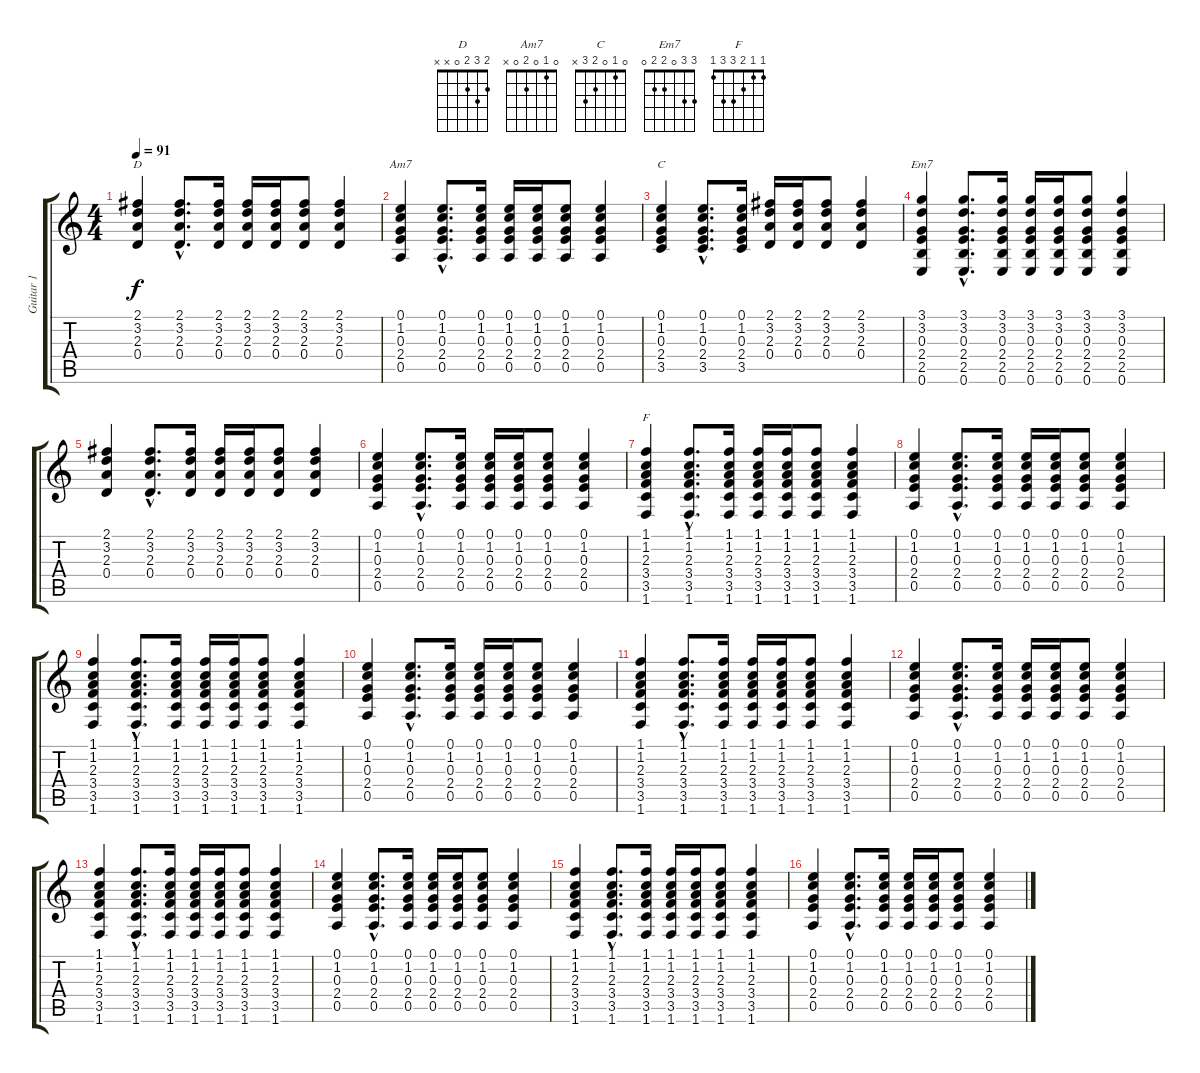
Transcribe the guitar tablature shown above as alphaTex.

\track ("Guitar 1" "Guitar 1") {instrument electricguitarclean}
\staff {score tabs}
\tuning (E4 B3 G3 D3 A2 E2) {hide}
\chord ("D" 2 3 2 0 x x)
\chord ("Am7" 0 1 0 2 0 x)
\chord ("C" 0 1 0 2 3 x)
\chord ("Em7" 3 3 0 2 2 0)
\chord ("F" 1 1 2 3 3 1)
\ts (4 4)
\tempo 91
\clef g2
\ks c
(2.1 3.2 2.3 0.4).4{ch "D" dy f} (2.1{hac} 3.2{hac} 2.3{hac} 0.4{hac}).8{d} (2.1 3.2 2.3 0.4).16 (2.1 3.2 2.3 0.4).16 (2.1 3.2 2.3 0.4).16 (2.1 3.2 2.3 0.4).8 (2.1 3.2 2.3 0.4).4 |
(0.1 1.2 0.3 2.4 0.5).4{ch "Am7"} (0.1{hac} 1.2{hac} 0.3{hac} 2.4{hac} 0.5{hac}).8{d} (0.1 1.2 0.3 2.4 0.5).16 (0.1 1.2 0.3 2.4 0.5).16 (0.1 1.2 0.3 2.4 0.5).16 (0.1 1.2 0.3 2.4 0.5).8 (0.1 1.2 0.3 2.4 0.5).4 |
(0.1 1.2 0.3 2.4 3.5).4{ch "C"} (0.1{hac} 1.2{hac} 0.3{hac} 2.4{hac} 3.5{hac}).8{d} (0.1 1.2 0.3 2.4 3.5).16 (2.1 3.2 2.3 0.4).16 (2.1 3.2 2.3 0.4).16 (2.1 3.2 2.3 0.4).8 (2.1 3.2 2.3 0.4).4 |
(3.1 3.2 0.3 2.4 2.5 0.6).4{ch "Em7"} (3.1{hac} 3.2{hac} 0.3{hac} 2.4{hac} 2.5{hac} 0.6{hac}).8{d} (3.1 3.2 0.3 2.4 2.5 0.6).16 (3.1 3.2 0.3 2.4 2.5 0.6).16 (3.1 3.2 0.3 2.4 2.5 0.6).16 (3.1 3.2 0.3 2.4 2.5 0.6).8 (3.1 3.2 0.3 2.4 2.5 0.6).4 |
(2.1 3.2 2.3 0.4).4 (2.1{hac} 3.2{hac} 2.3{hac} 0.4{hac}).8{d} (2.1 3.2 2.3 0.4).16 (2.1 3.2 2.3 0.4).16 (2.1 3.2 2.3 0.4).16 (2.1 3.2 2.3 0.4).8 (2.1 3.2 2.3 0.4).4 |
(0.1 1.2 0.3 2.4 0.5).4 (0.1{hac} 1.2{hac} 0.3{hac} 2.4{hac} 0.5{hac}).8{d} (0.1 1.2 0.3 2.4 0.5).16 (0.1 1.2 0.3 2.4 0.5).16 (0.1 1.2 0.3 2.4 0.5).16 (0.1 1.2 0.3 2.4 0.5).8 (0.1 1.2 0.3 2.4 0.5).4 |
(1.1 1.2 2.3 3.4 3.5 1.6).4{ch "F"} (1.1{hac} 1.2{hac} 2.3{hac} 3.4{hac} 3.5{hac} 1.6{hac}).8{d} (1.1 1.2 2.3 3.4 3.5 1.6).16 (1.1 1.2 2.3 3.4 3.5 1.6).16 (1.1 1.2 2.3 3.4 3.5 1.6).16 (1.1 1.2 2.3 3.4 3.5 1.6).8 (1.1 1.2 2.3 3.4 3.5 1.6).4 |
(0.1 1.2 0.3 2.4 0.5).4 (0.1{hac} 1.2{hac} 0.3{hac} 2.4{hac} 0.5{hac}).8{d} (0.1 1.2 0.3 2.4 0.5).16 (0.1 1.2 0.3 2.4 0.5).16 (0.1 1.2 0.3 2.4 0.5).16 (0.1 1.2 0.3 2.4 0.5).8 (0.1 1.2 0.3 2.4 0.5).4 |
(1.1 1.2 2.3 3.4 3.5 1.6).4 (1.1{hac} 1.2{hac} 2.3{hac} 3.4{hac} 3.5{hac} 1.6{hac}).8{d} (1.1 1.2 2.3 3.4 3.5 1.6).16 (1.1 1.2 2.3 3.4 3.5 1.6).16 (1.1 1.2 2.3 3.4 3.5 1.6).16 (1.1 1.2 2.3 3.4 3.5 1.6).8 (1.1 1.2 2.3 3.4 3.5 1.6).4 |
(0.1 1.2 0.3 2.4 0.5).4 (0.1{hac} 1.2{hac} 0.3{hac} 2.4{hac} 0.5{hac}).8{d} (0.1 1.2 0.3 2.4 0.5).16 (0.1 1.2 0.3 2.4 0.5).16 (0.1 1.2 0.3 2.4 0.5).16 (0.1 1.2 0.3 2.4 0.5).8 (0.1 1.2 0.3 2.4 0.5).4 |
(1.1 1.2 2.3 3.4 3.5 1.6).4 (1.1{hac} 1.2{hac} 2.3{hac} 3.4{hac} 3.5{hac} 1.6{hac}).8{d} (1.1 1.2 2.3 3.4 3.5 1.6).16 (1.1 1.2 2.3 3.4 3.5 1.6).16 (1.1 1.2 2.3 3.4 3.5 1.6).16 (1.1 1.2 2.3 3.4 3.5 1.6).8 (1.1 1.2 2.3 3.4 3.5 1.6).4 |
(0.1 1.2 0.3 2.4 0.5).4 (0.1{hac} 1.2{hac} 0.3{hac} 2.4{hac} 0.5{hac}).8{d} (0.1 1.2 0.3 2.4 0.5).16 (0.1 1.2 0.3 2.4 0.5).16 (0.1 1.2 0.3 2.4 0.5).16 (0.1 1.2 0.3 2.4 0.5).8 (0.1 1.2 0.3 2.4 0.5).4 |
(1.1 1.2 2.3 3.4 3.5 1.6).4 (1.1{hac} 1.2{hac} 2.3{hac} 3.4{hac} 3.5{hac} 1.6{hac}).8{d} (1.1 1.2 2.3 3.4 3.5 1.6).16 (1.1 1.2 2.3 3.4 3.5 1.6).16 (1.1 1.2 2.3 3.4 3.5 1.6).16 (1.1 1.2 2.3 3.4 3.5 1.6).8 (1.1 1.2 2.3 3.4 3.5 1.6).4 |
(0.1 1.2 0.3 2.4 0.5).4 (0.1{hac} 1.2{hac} 0.3{hac} 2.4{hac} 0.5{hac}).8{d} (0.1 1.2 0.3 2.4 0.5).16 (0.1 1.2 0.3 2.4 0.5).16 (0.1 1.2 0.3 2.4 0.5).16 (0.1 1.2 0.3 2.4 0.5).8 (0.1 1.2 0.3 2.4 0.5).4 |
(1.1 1.2 2.3 3.4 3.5 1.6).4 (1.1{hac} 1.2{hac} 2.3{hac} 3.4{hac} 3.5{hac} 1.6{hac}).8{d} (1.1 1.2 2.3 3.4 3.5 1.6).16 (1.1 1.2 2.3 3.4 3.5 1.6).16 (1.1 1.2 2.3 3.4 3.5 1.6).16 (1.1 1.2 2.3 3.4 3.5 1.6).8 (1.1 1.2 2.3 3.4 3.5 1.6).4 |
(0.1 1.2 0.3 2.4 0.5).4 (0.1{hac} 1.2{hac} 0.3{hac} 2.4{hac} 0.5{hac}).8{d} (0.1 1.2 0.3 2.4 0.5).16 (0.1 1.2 0.3 2.4 0.5).16 (0.1 1.2 0.3 2.4 0.5).16 (0.1 1.2 0.3 2.4 0.5).8 (0.1 1.2 0.3 2.4 0.5).4
